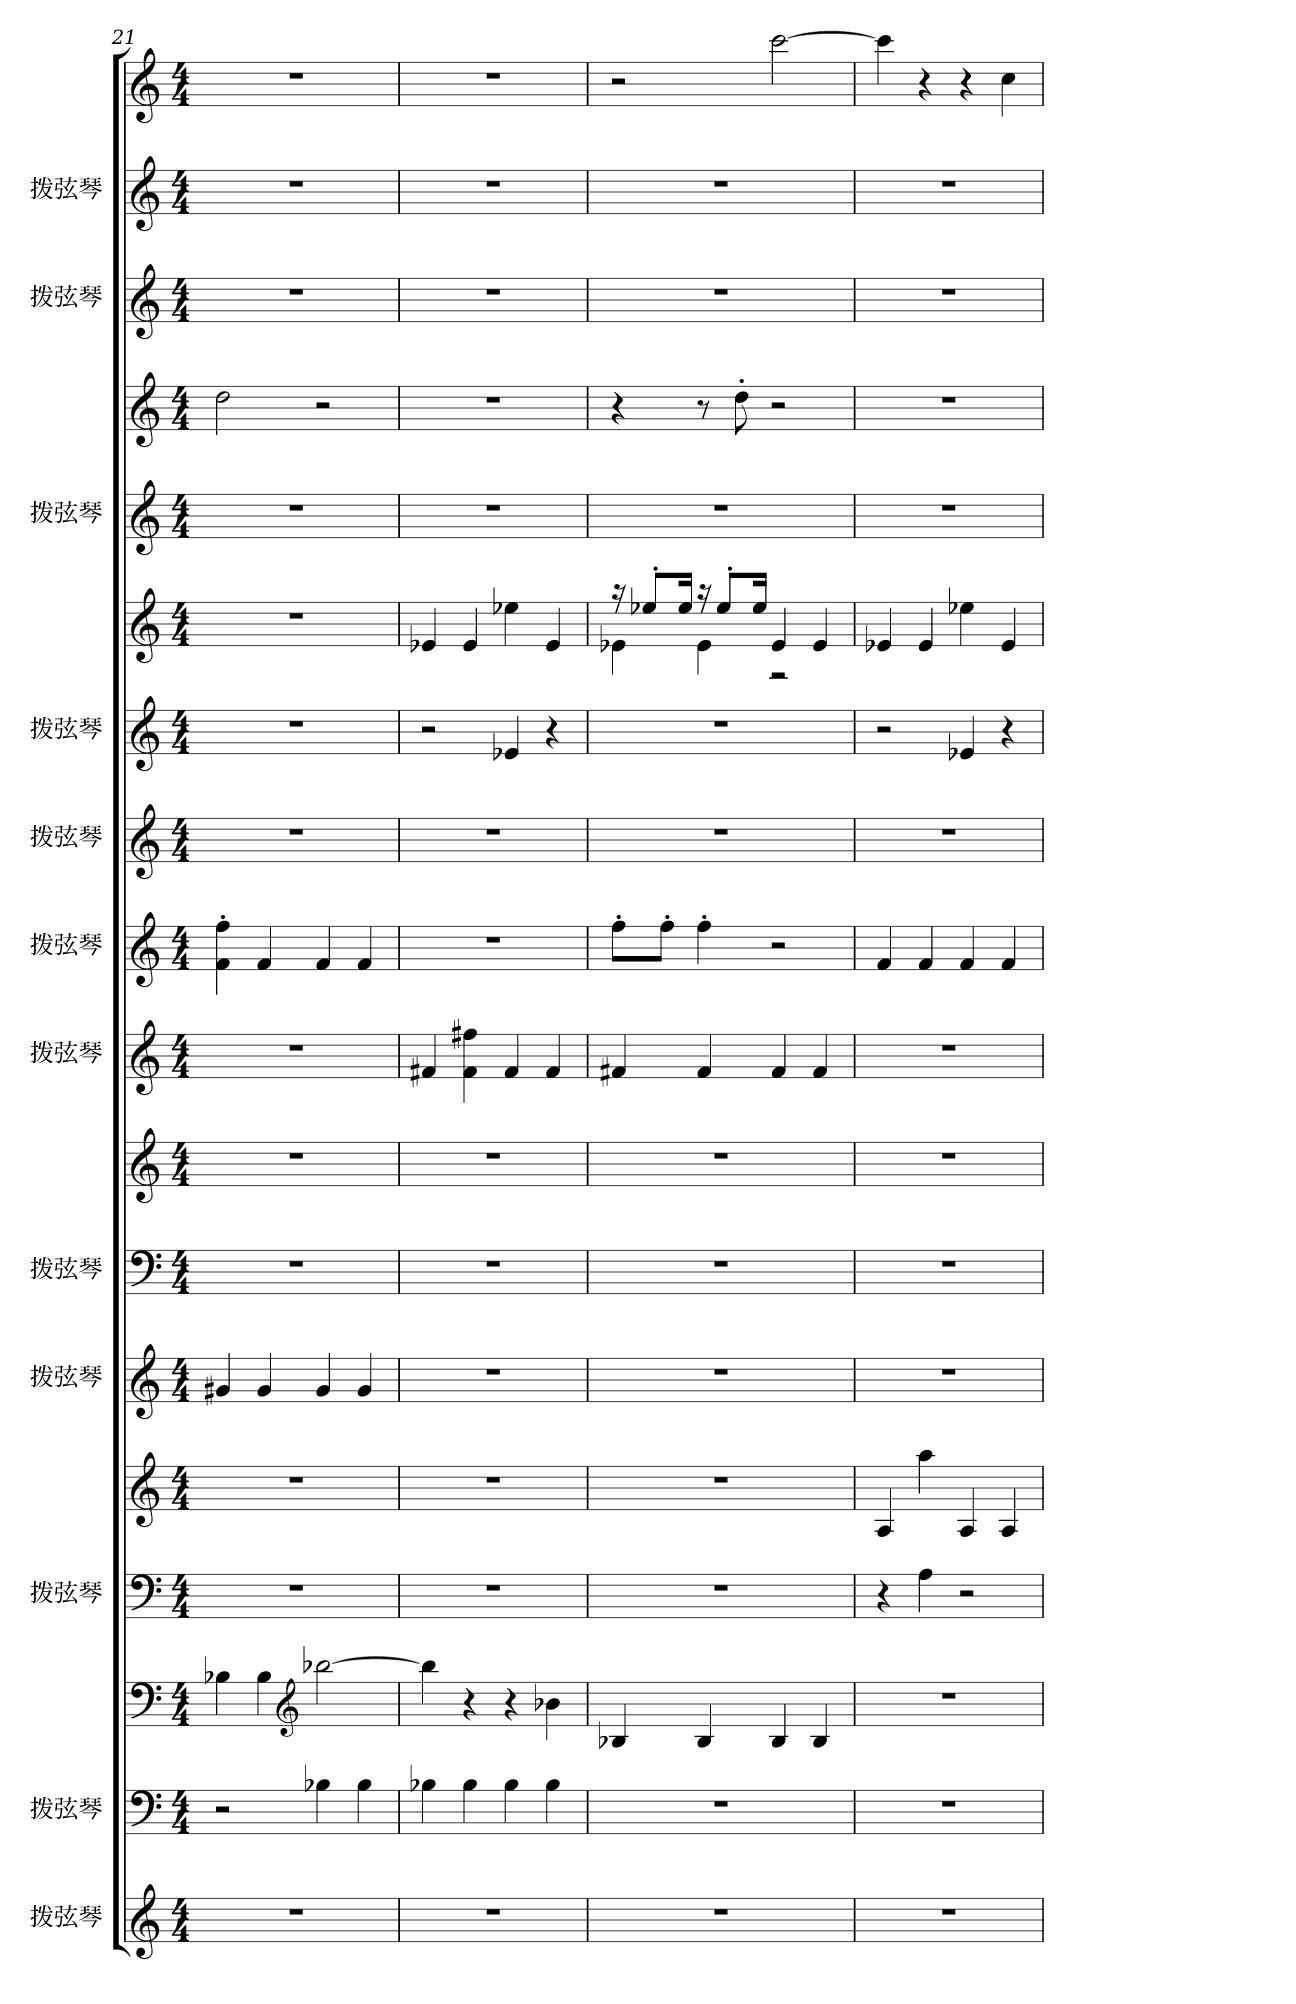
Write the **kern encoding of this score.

**kern	**kern	**kern	**kern	**kern	**kern	**kern	**kern	**kern	**kern	**kern	**kern	**kern	**kern	**kern	**kern	**kern	**kern
*part12	*part11	*part11	*part10	*part10	*part9	*part8	*part8	*part7	*part6	*part5	*part4	*part4	*part3	*part3	*part2	*part1	*part1
*staff18	*staff17	*staff16	*staff15	*staff14	*staff13	*staff12	*staff11	*staff10	*staff9	*staff8	*staff7	*staff6	*staff5	*staff4	*staff3	*staff2	*staff1
*I"拨弦琴	*I"拨弦琴	*	*I"拨弦琴	*	*I"拨弦琴	*I"拨弦琴	*	*I"拨弦琴	*I"拨弦琴	*I"拨弦琴	*I"拨弦琴	*	*I"拨弦琴	*	*I"拨弦琴	*I"拨弦琴	*
*clefG2	*clefF4	*clefF4	*clefF4	*clefG2	*clefG2	*clefF4	*clefG2	*clefG2	*clefG2	*clefG2	*clefG2	*clefG2	*clefG2	*clefG2	*clefG2	*clefG2	*clefG2
*k[]	*k[]	*k[]	*k[]	*k[]	*k[]	*k[]	*k[]	*k[]	*k[]	*k[]	*k[]	*k[]	*k[]	*k[]	*k[]	*k[]	*k[]
*M4/4	*M4/4	*M4/4	*M4/4	*M4/4	*M4/4	*M4/4	*M4/4	*M4/4	*M4/4	*M4/4	*M4/4	*M4/4	*M4/4	*M4/4	*M4/4	*M4/4	*M4/4
=21	=21	=21	=21	=21	=21	=21	=21	=21	=21	=21	=21	=21	=21	=21	=21	=21	=21
1r	2r	4B-X\	1r	1r	4g#X/	1r	1r	1r	4f\' 4ff\'	1r	1r	1r	1r	2dd\	1r	1r	1r
.	.	4B-\	.	.	4g#/	.	.	.	4f/	.	.	.	.	.	.	.	.
*	*	*clefG2	*	*	*	*	*	*	*	*	*	*	*	*	*	*	*
.	4B-X\	[2bb-X\	.	.	4g#/	.	.	.	4f/	.	.	.	.	2r	.	.	.
.	4B-\	.	.	.	4g#/	.	.	.	4f/	.	.	.	.	.	.	.	.
=22	=22	=22	=22	=22	=22	=22	=22	=22	=22	=22	=22	=22	=22	=22	=22	=22	=22
1r	4B-X\	4bb-\]	1r	1r	1r	1r	1r	4f#X/	1r	1r	2r	4e-X/	1r	1r	1r	1r	1r
.	4B-\	4r	.	.	.	.	.	4f#\ 4ff#X\	.	.	.	4e-/	.	.	.	.	.
.	4B-\	4r	.	.	.	.	.	4f#/	.	.	4e-X/	4ee-X\	.	.	.	.	.
.	4B-\	4b-X\	.	.	.	.	.	4f#/	.	.	4r	4e-/	.	.	.	.	.
=23	=23	=23	=23	=23	=23	=23	=23	=23	=23	=23	=23	=23	=23	=23	=23	=23	=23
*	*	*	*	*	*	*	*	*	*	*	*	*^	*	*	*	*	*
1r	1r	4B-X/	1r	1r	1r	1r	1r	4f#X/	8ff'\L	1r	1r	16r	4e-X\	1r	4r	1r	1r	2r
.	.	.	.	.	.	.	.	.	.	.	.	8ee-X'/L	.	.	.	.	.	.
.	.	.	.	.	.	.	.	.	8ff'\J	.	.	.	.	.	.	.	.	.
.	.	.	.	.	.	.	.	.	.	.	.	16ee-/Jk	.	.	.	.	.	.
.	.	4B-/	.	.	.	.	.	4f#/	4ff'\	.	.	16r	4e-\	.	8r	.	.	.
.	.	.	.	.	.	.	.	.	.	.	.	8ee-'/L	.	.	.	.	.	.
.	.	.	.	.	.	.	.	.	.	.	.	.	.	.	8dd'\	.	.	.
.	.	.	.	.	.	.	.	.	.	.	.	16ee-/Jk	.	.	.	.	.	.
.	.	4B-/	.	.	.	.	.	4f#/	2r	.	.	4e-/	2r	.	2r	.	.	[2ccc\
.	.	4B-/	.	.	.	.	.	4f#/	.	.	.	4e-/	.	.	.	.	.	.
*	*	*	*	*	*	*	*	*	*	*	*	*v	*v	*	*	*	*	*
=24	=24	=24	=24	=24	=24	=24	=24	=24	=24	=24	=24	=24	=24	=24	=24	=24	=24
1r	1r	1r	4r	4A/	1r	1r	1r	1r	4f/	1r	2r	4e-X/	1r	1r	1r	1r	4ccc\]
.	.	.	4A\	4aa\	.	.	.	.	4f/	.	.	4e-/	.	.	.	.	4r
.	.	.	2r	4A/	.	.	.	.	4f/	.	4e-X/	4ee-X\	.	.	.	.	4r
.	.	.	.	4A/	.	.	.	.	4f/	.	4r	4e-/	.	.	.	.	4cc\
=	=	=	=	=	=	=	=	=	=	=	=	=	=	=	=	=	=
*-	*-	*-	*-	*-	*-	*-	*-	*-	*-	*-	*-	*-	*-	*-	*-	*-	*-
